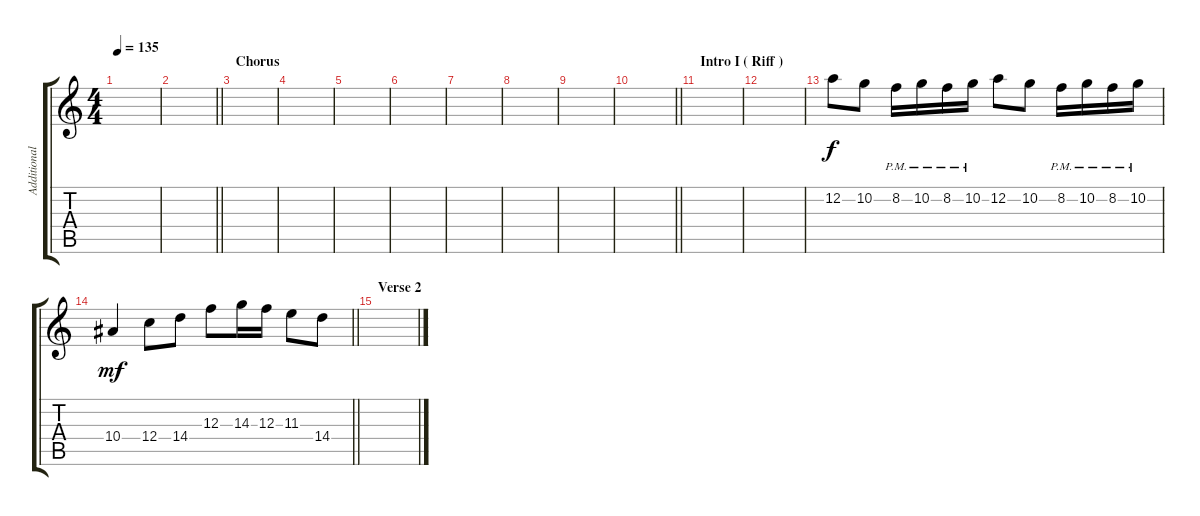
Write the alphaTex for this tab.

\track ("Additional Guitars" "Additional") {instrument distortionguitar}
\staff {score tabs}
\tuning (D4 A3 F3 C3 G2 D2) {hide}
\ts (4 4)
\tempo 135
\clef g2
\ks c
|
\barLineRight lightlight
|
\section ("" "Chorus")
|
|
|
|
|
|
|
\barLineRight lightlight
|
\section ("" "Intro I ( Riff )")
|
|
12.2.8 10.2.8 8.2{pm}.16 10.2{pm}.16 8.2{pm}.16 10.2{pm}.16 12.2.8 10.2.8 8.2{pm}.16 10.2{pm}.16 8.2{pm}.16 10.2{pm}.16 |
\barLineRight lightlight
10.4.4{dy mf} 12.4.8 14.4.8 12.3.8 14.3.16 12.3.16 11.3.8 14.4.8 |
\section ("" "Verse 2")
